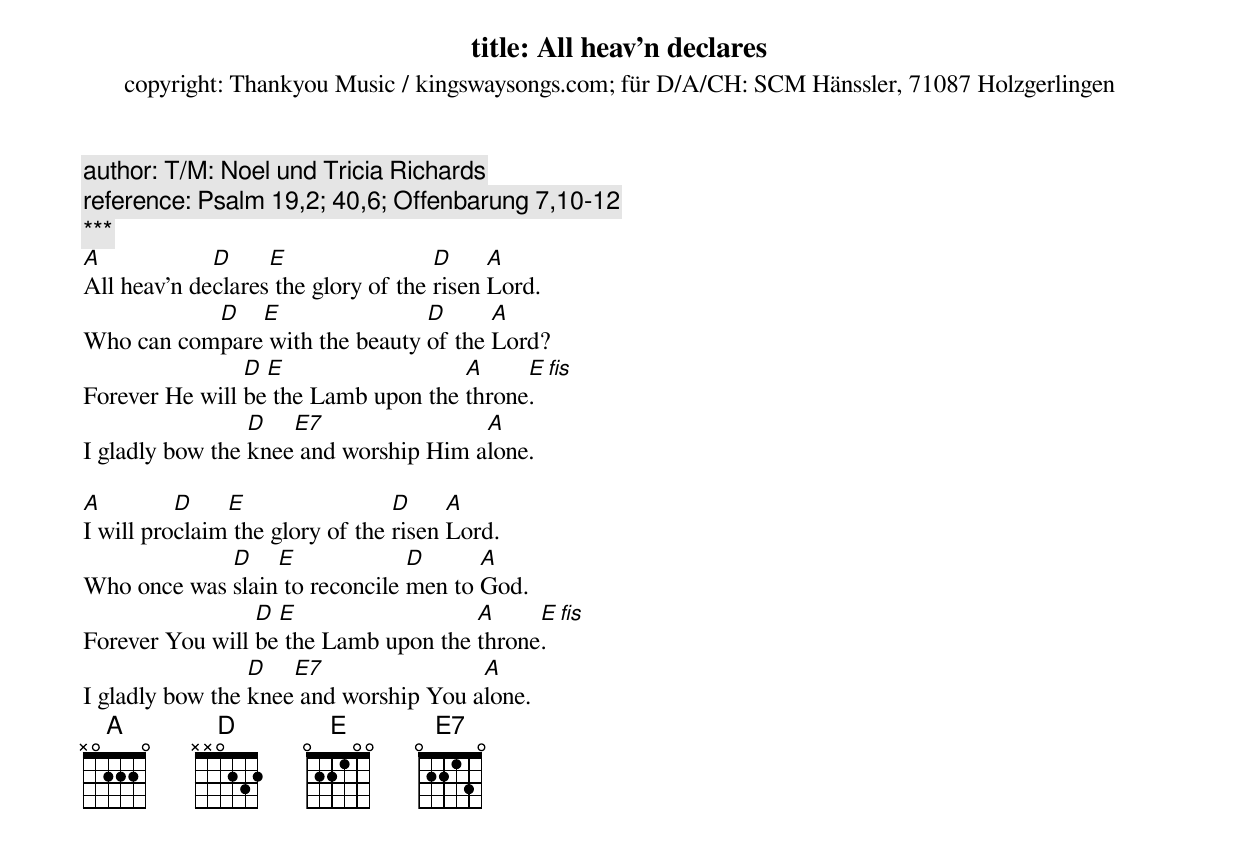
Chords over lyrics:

title: All heav'n declares
copyright: Thankyou Music / kingswaysongs.com; für D/A/CH: SCM Hänssler, 71087 Holzgerlingen
author: T/M: Noel und Tricia Richards
reference: Psalm 19,2; 40,6; Offenbarung 7,10-12
***
A            D     E                 D     A
All heav'n declares the glory of the risen Lord.
           D   E                D      A
Who can compare with the beauty of the Lord?
                D E                  A     E fis
Forever He will be the Lamb upon the throne.
                 D   E7                A
I gladly bow the knee and worship Him alone.

A         D    E                 D     A
I will proclaim the glory of the risen Lord.
             D    E             D      A
Who once was slain to reconcile men to God.
                 D E                  A     E fis
Forever You will be the Lamb upon the throne.
                 D   E7                A
I gladly bow the knee and worship You alone.
